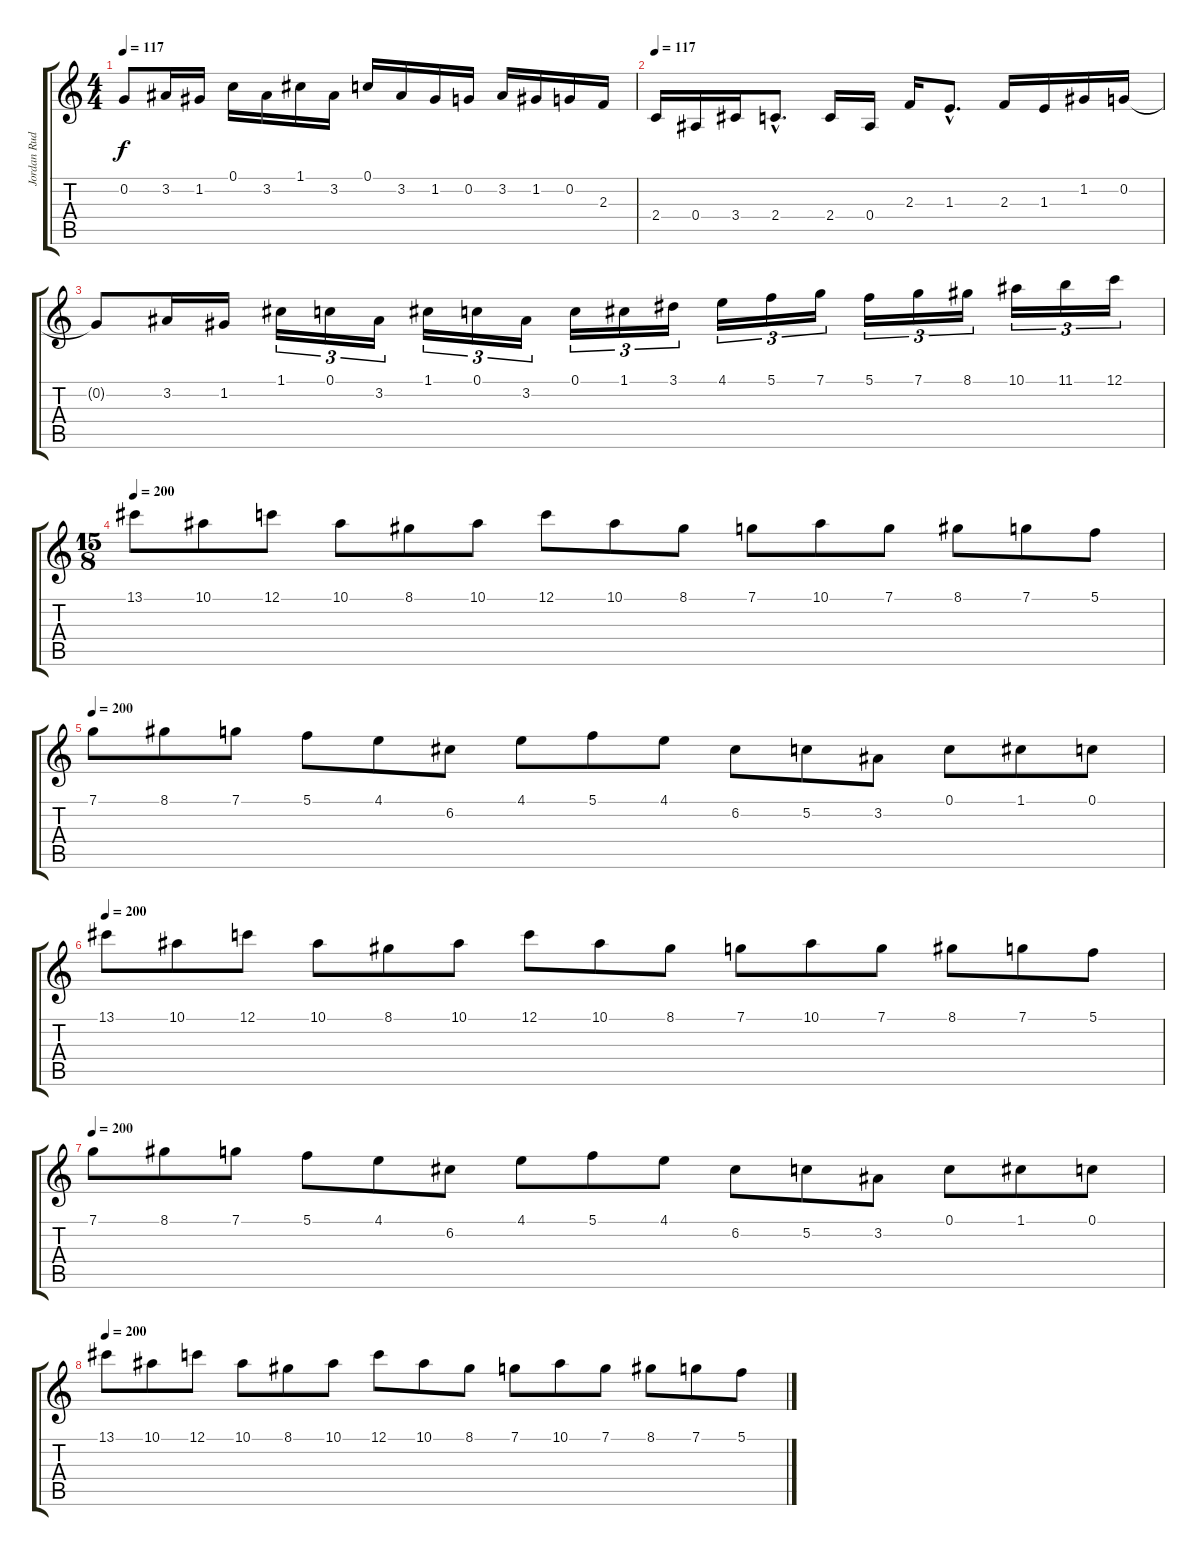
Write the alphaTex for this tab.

\track ("Jordan Rudess" "Jordan Rud") {instrument lead1square}
\staff {score tabs}
\tuning (C5 G4 Eb4 Bb3 F3 C3) {hide}
\ts (4 4)
\tempo 117
\clef g2
\ks c
0.2{t}.8{dy f} 3.2.16 1.2.16 0.1.16 3.2.16 1.1.16 3.2.16 0.1.16 3.2.16 1.2.16 0.2.16 3.2.16 1.2.16 0.2.16 2.3.16 |
\tempo 117
2.4.16 0.4.16 3.4.16 2.4{hac}.8{d} 2.4.16 0.4.16 2.3.16 1.3{hac}.8{d} 2.3.16 1.3.16 1.2.16 0.2.16 |
0.2{t}.8 3.2.16 1.2.16 1.1.16{tu (3 2)} 0.1.16{tu (3 2)} 3.2.16{tu (3 2)} 1.1.16{tu (3 2)} 0.1.16{tu (3 2)} 3.2.16{tu (3 2)} 0.1.16{tu (3 2)} 1.1.16{tu (3 2)} 3.1.16{tu (3 2)} 4.1.16{tu (3 2)} 5.1.16{tu (3 2)} 7.1.16{tu (3 2)} 5.1.16{tu (3 2)} 7.1.16{tu (3 2)} 8.1.16{tu (3 2)} 10.1.16{tu (3 2)} 11.1.16{tu (3 2)} 12.1.16{tu (3 2)} |
\ts (15 8)
\tempo 200
13.1.8 10.1.8 12.1.8 10.1.8 8.1.8 10.1.8 12.1.8 10.1.8 8.1.8 7.1.8 10.1.8 7.1.8 8.1.8 7.1.8 5.1.8 |
\tempo 200
7.1.8 8.1.8 7.1.8 5.1.8 4.1.8 6.2.8 4.1.8 5.1.8 4.1.8 6.2.8 5.2.8 3.2.8 0.1.8 1.1.8 0.1.8 |
\tempo 200
13.1.8 10.1.8 12.1.8 10.1.8 8.1.8 10.1.8 12.1.8 10.1.8 8.1.8 7.1.8 10.1.8 7.1.8 8.1.8 7.1.8 5.1.8 |
\tempo 200
7.1.8 8.1.8 7.1.8 5.1.8 4.1.8 6.2.8 4.1.8 5.1.8 4.1.8 6.2.8 5.2.8 3.2.8 0.1.8 1.1.8 0.1.8 |
\tempo 200
13.1.8 10.1.8 12.1.8 10.1.8 8.1.8 10.1.8 12.1.8 10.1.8 8.1.8 7.1.8 10.1.8 7.1.8 8.1.8 7.1.8 5.1.8
